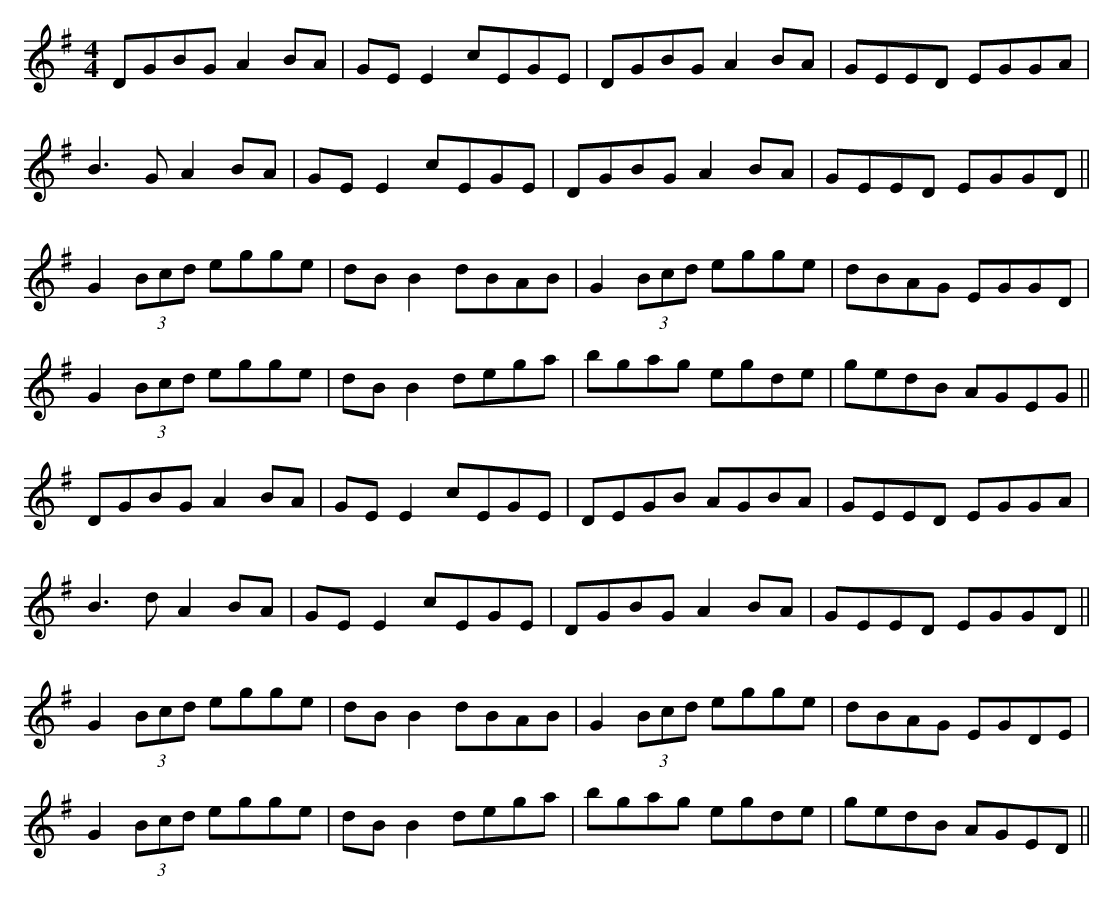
X:1
M:4/4
K:G
DGBG A2BA|GE E2 cEGE|DGBG A2BA|GEED EGGA|
B3G A2BA|GE E2 cEGE|DGBG A2BA|GEED EGGD||
G2(3Bcd egge|dB B2 dBAB|G2(3Bcd egge|dBAG EGGD|
G2(3Bcd egge|dB B2 dega|bgag egde|gedB AGEG||
DGBG A2BA|GE E2 cEGE|DEGB AGBA|GEED EGGA|
B3d A2BA|GE E2 cEGE|DGBG A2BA|GEED EGGD||
G2(3Bcd egge|dB B2 dBAB|G2(3Bcd egge|dBAG EGDE|
G2(3Bcd egge|dB B2 dega|bgag egde|gedB AGED||
